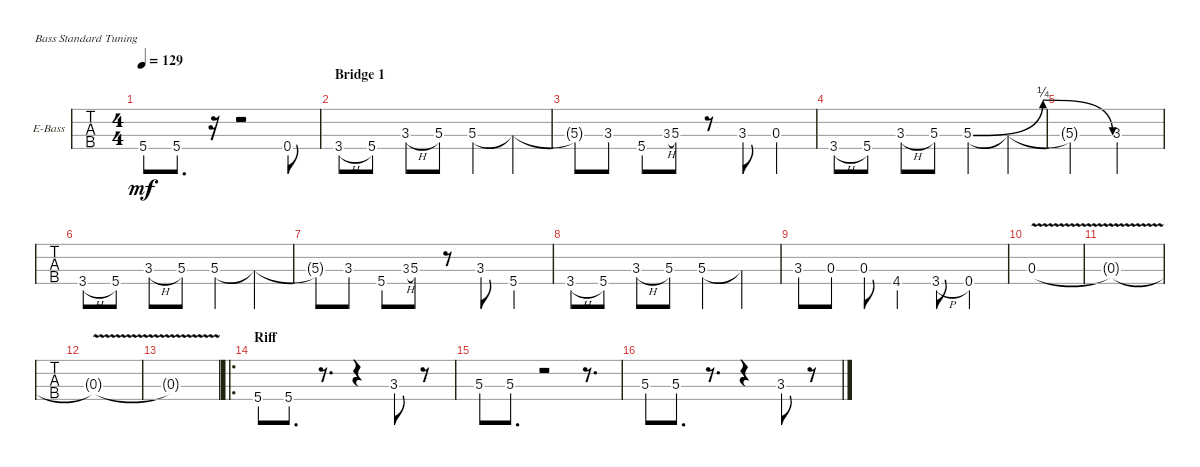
\bracketExtendMode groupsimilarinstruments
\firstSystemTrackNameOrientation horizontal
\otherSystemsTrackNameOrientation horizontal
\track ("Bass" "E-Bass") {instrument electricbassfinger}
\staff {tabs}
\tuning (G2 D2 A1 E1)
\ts (4 4)
\tempo 129
\clef f4
\ks c
5.4.8{dy mf} 5.4.8{d} r.16 r.2 0.4.8 |
\section ("" "Bridge 1")
\clef g2
\scale
0.333333 3.4{h}.8 5.4.8 3.3{h}.8 5.3.8 5.3.4 5.3{t}.4 |
5.3{t}.8 3.3.8 5.4.8 3.3{h}.8{gr} 5.3.8 r.8 3.3.8 0.3.4 |
3.4{h}.8 5.4.8 3.3{h}.8 5.3.8 5.3{be (bendrelease 0 0 9.6 1 13.2 1 18.599999999999998 0)}.4 5.3{t}.4 |
5.3{t}.2 3.3.2 |
\scale
0.333333 3.4{h}.8 5.4.8 3.3{h}.8 5.3.8 5.3.4 5.3{t}.4 |
5.3{t}.8 3.3.8 5.4.8 3.3{h}.8{gr} 5.3.8 r.8 3.3.8 5.4.4 |
3.4{h}.8 5.4.8 3.3{h}.8 5.3.8 5.3.4 5.3{t}.4 |
\scale
0.333333 3.3.8 0.3.8 0.3.8 4.4.4 3.4{h}.8 0.4.4 |
0.3{v}.1 |
0.3{v t}.1 |
0.3{v t}.1 |
\clef f4
0.3{v t}.1 |
\ro
\section ("" "Riff")
5.4.8 5.4.8{d} r.8{d} r.4 3.3.8 r.8 |
5.3.8 5.3.8{d} r.2 r.8{d} |
5.3.8 5.3.8{d} r.8{d} r.4 3.3.8 r.8
